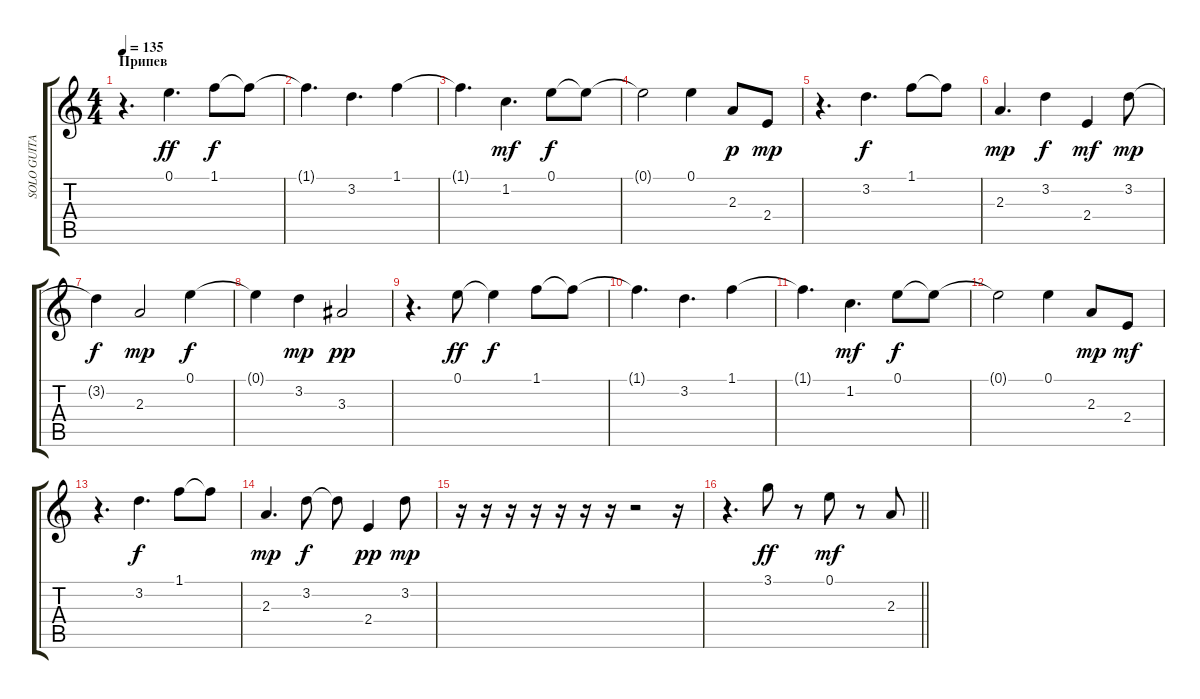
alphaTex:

\track ("SOLO GUITAR" "SOLO GUITA") {instrument acousticguitarsteel}
\staff {score tabs}
\tuning (E4 B3 G3 D3 A2 E2) {hide}
\ts (4 4)
\section ("" "Припев")
\tempo 135
\clef g2
\ks c
r.4{d dy pp volume 15 instrument overdrivenguitar} 0.1.4{d dy ff} 1.1.8{dy f} 1.1{t}.8 |
1.1{t}.4{d} 3.2.4{d} 1.1.4 |
1.1{t}.4{d} 1.2.4{d dy mf} 0.1.8{dy f} 0.1{t}.8 |
0.1{t}.2 0.1.4 2.3.8{dy p} 2.4.8{dy mp} |
r.4{d} 3.2.4{d dy f} 1.1.8 1.1{t}.8 |
2.3.4{d dy mp} 3.2.4{dy f} 2.4.4{dy mf} 3.2.8{dy mp} |
3.2{t}.4{dy f} 2.3.2{dy mp} 0.1.4{dy f} |
0.1{t}.4 3.2.4{dy mp} 3.3.2{dy pp} |
r.4{d} 0.1.8{dy ff} 0.1{t}.4{dy f} 1.1.8 1.1{t}.8 |
1.1{t}.4{d} 3.2.4{d} 1.1.4 |
1.1{t}.4{d} 1.2.4{d dy mf} 0.1.8{dy f} 0.1{t}.8 |
0.1{t}.2 0.1.4 2.3.8{dy mp} 2.4.8{dy mf} |
r.4{d} 3.2.4{d dy f} 1.1.8 1.1{t}.8 |
2.3.4{d dy mp} 3.2.8{dy f} 3.2{t}.8 2.4.4{dy pp} 3.2.8{dy mp} |
r.16{instrument acousticguitarsteel} r.16 r.16 r.16 r.16 r.16 r.16 r.2 r.16 |
\barLineRight lightlight
r.4{d} 3.1.8{dy ff} r.8 0.1.8{dy mf} r.8 2.3.8
